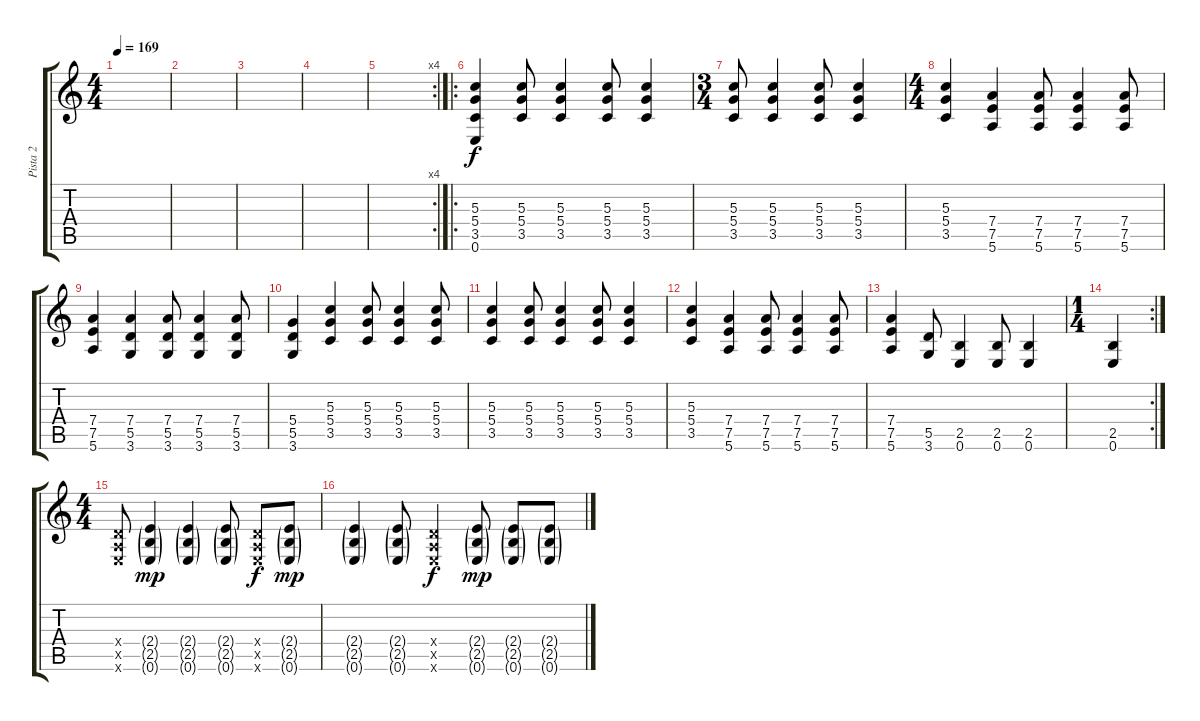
\track ("Pista 2" "Pista 2") {instrument overdrivenguitar}
\staff {score tabs}
\tuning (E4 B3 G3 D3 A2 E2) {hide}
\ts (4 4)
\tempo 169
\clef g2
\ks c
|
|
|
|
\rc 4
|
\ro
(5.3 5.4 3.5 0.6).4{instrument overdrivenguitar} (5.3 5.4 3.5).8 (5.3 5.4 3.5).4 (5.3 5.4 3.5).8 (5.3 5.4 3.5).4 |
\ts (3 4)
(5.3 5.4 3.5).8 (5.3 5.4 3.5).4 (5.3 5.4 3.5).8 (5.3 5.4 3.5).4 |
\ts (4 4)
(5.3 5.4 3.5).4 (7.4 7.5 5.6).4 (7.4 7.5 5.6).8 (7.4 7.5 5.6).4 (7.4 7.5 5.6).8 |
(7.4 7.5 5.6).4 (7.4 5.5 3.6).4 (7.4 5.5 3.6).8 (7.4 5.5 3.6).4 (7.4 5.5 3.6).8 |
(5.4 5.5 3.6).4 (5.3 5.4 3.5).4 (5.3 5.4 3.5).8 (5.3 5.4 3.5).4 (5.3 5.4 3.5).8 |
(5.3 5.4 3.5).4 (5.3 5.4 3.5).8 (5.3 5.4 3.5).4 (5.3 5.4 3.5).8 (5.3 5.4 3.5).4 |
(5.3 5.4 3.5).4 (7.4 7.5 5.6).4 (7.4 7.5 5.6).8 (7.4 7.5 5.6).4 (7.4 7.5 5.6).8 |
(7.4 7.5 5.6).4 (5.5 3.6).8 (2.5 0.6).4 (2.5 0.6).8 (2.5 0.6).4 |
\rc 2
\ts (1 4)
(2.5 0.6).4 |
\ts (4 4)
(0.4{x} 0.5{x} 0.6{x}).8 (2.4{g} 2.5{g} 0.6{g}).4{dy mp} (2.4{g} 2.5{g} 0.6{g}).4 (2.4{g} 2.5{g} 0.6{g}).8 (0.4{x} 0.5{x} 0.6{x}).8{dy f} (2.4{g} 2.5{g} 0.6{g}).8{dy mp} |
(2.4{g} 2.5{g} 0.6{g}).4 (2.4{g} 2.5{g} 0.6{g}).8 (0.4{x} 0.5{x} 0.6{x}).4{dy f} (2.4{g} 2.5{g} 0.6{g}).8{dy mp} (2.4{g} 2.5{g} 0.6{g}).8 (2.4{g} 2.5{g} 0.6{g}).8
